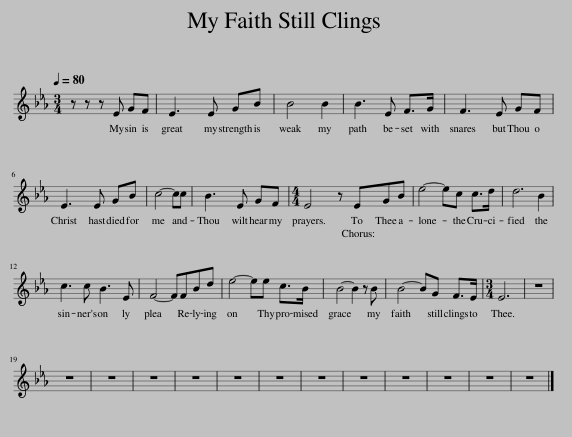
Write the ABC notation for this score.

X:1
L:1/8
Q:1/4=80
M:3/4
I:linebreak $
K:Eb
V:1 treble
V:1
 z z z E GF | E3 E GB | B4 B2 | B3 E F>G | F3 E GF |$ %5
 E3 E GB | c4- cc | B3 E GF |[M:4/4] E4 z EGB | e4- ec c>d | %10
 d6 B2 |$ c3 c B3 E | F4- FFBd | e4- ee c>B | B4- B2 z B | %15
 B4- BG F>E |[M:3/4] E6 | z6 |$ z6 | z6 | %20
 z6 | z6 | z6 | z6 | z6 | %25
 z6 | z6 | z6 | z6 | z6 |] %30
